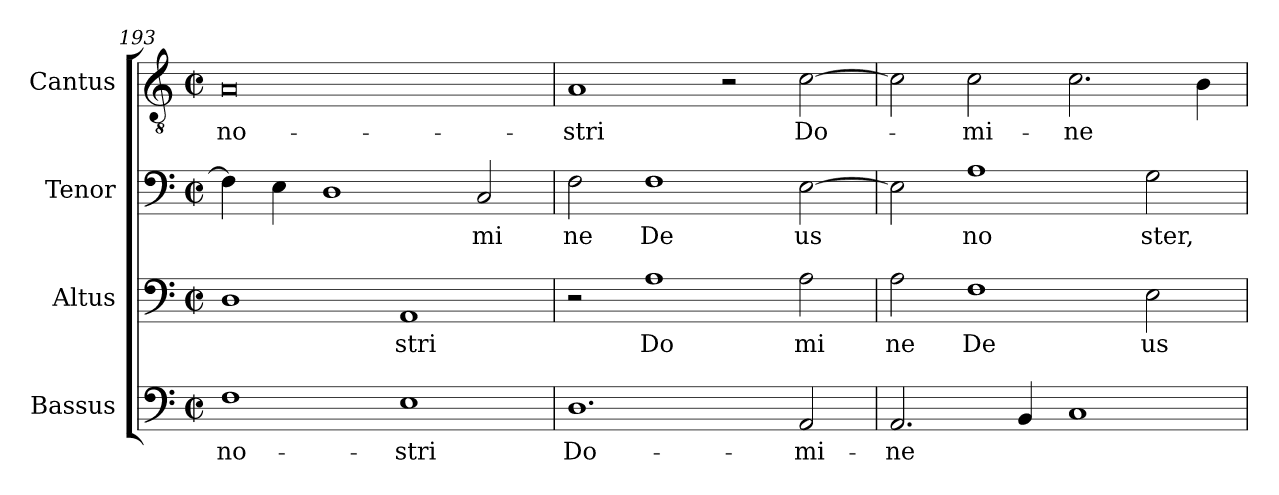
**kern	**text	**kern	**text	**kern	**text	**kern	**text
*part4	*part4	*part3	*part3	*part2	*part2	*part1	*part1
*staff4	*staff4	*staff3	*staff3	*staff2	*staff2	*staff1	*staff1
*I"Bassus	*	*I"Altus	*	*I"Tenor	*	*I"Cantus	*
*clefF4	*	*clefF4	*	*clefF4	*	*clefGv2	*
*k[]	*	*	*	*	*	*k[]	*
*C:	*	*	*	*	*	*C:	*
*M2/2	*	*M2/2	*	*M2/2	*	*M2/2	*
*met(c|)	*	*met(c|)	*	*met(c|)	*	*met(c|)	*
=193	=193	=193	=193	=193	=193	=193	=193
!	!LO:LY:b:cj	!	!	!	!	!	!LO:LY:b:cj
1F	no-	1D	.	4F\]	.	0A	no-
.	.	.	.	4E\	.	.	.
.	.	.	.	1D	.	.	.
!	!LO:LY:b:cj	!	!LO:LY:b:cj	!	!	!	!
1E	-stri	1AA	stri	.	.	.	.
!	!	!	!	!	!LO:LY:b:cj	!	!
.	.	.	.	2C/	mi	.	.
=194	=194	=194	=194	=194	=194	=194	=194
!	!LO:LY:b:cj	!	!	!	!LO:LY:b:cj	!	!LO:LY:b:cj
1.D	Do-	2r	.	2F\	ne	1A	-stri
!	!	!	!LO:LY:b:cj	!	!LO:LY:b:cj	!	!
.	.	1A	Do	1F	De	.	.
.	.	.	.	.	.	2r	.
!	!LO:LY:b:cj	!	!LO:LY:b:cj	!	!LO:LY:b:cj	!	!LO:LY:b
2AA/	-mi-	2A\	mi	[>2E\	us	[>2c\	Do-
=195	=195	=195	=195	=195	=195	=195	=195
!	!LO:LY:b:cj	!	!LO:LY:b:cj	!	!	!	!
2.AA/	-ne	2A\	ne	2E\]	.	2c\]	.
!	!	!	!LO:LY:b:cj	!	!LO:LY:b:cj	!	!LO:LY:b:cj
.	.	1F	De	1A	no	2c\	-mi-
4BB/	.	.	.	.	.	.	.
!	!	!	!	!	!	!	!LO:LY:b:cj
1C	.	.	.	.	.	2.c\	-ne
!	!	!	!LO:LY:b:cj	!	!LO:LY:b:cj	!	!
.	.	2E\	us	2G\	ster,	.	.
.	.	.	.	.	.	4B\	.
=	=	=	=	=	=	=	=
*-	*-	*-	*-	*-	*-	*-	*-
